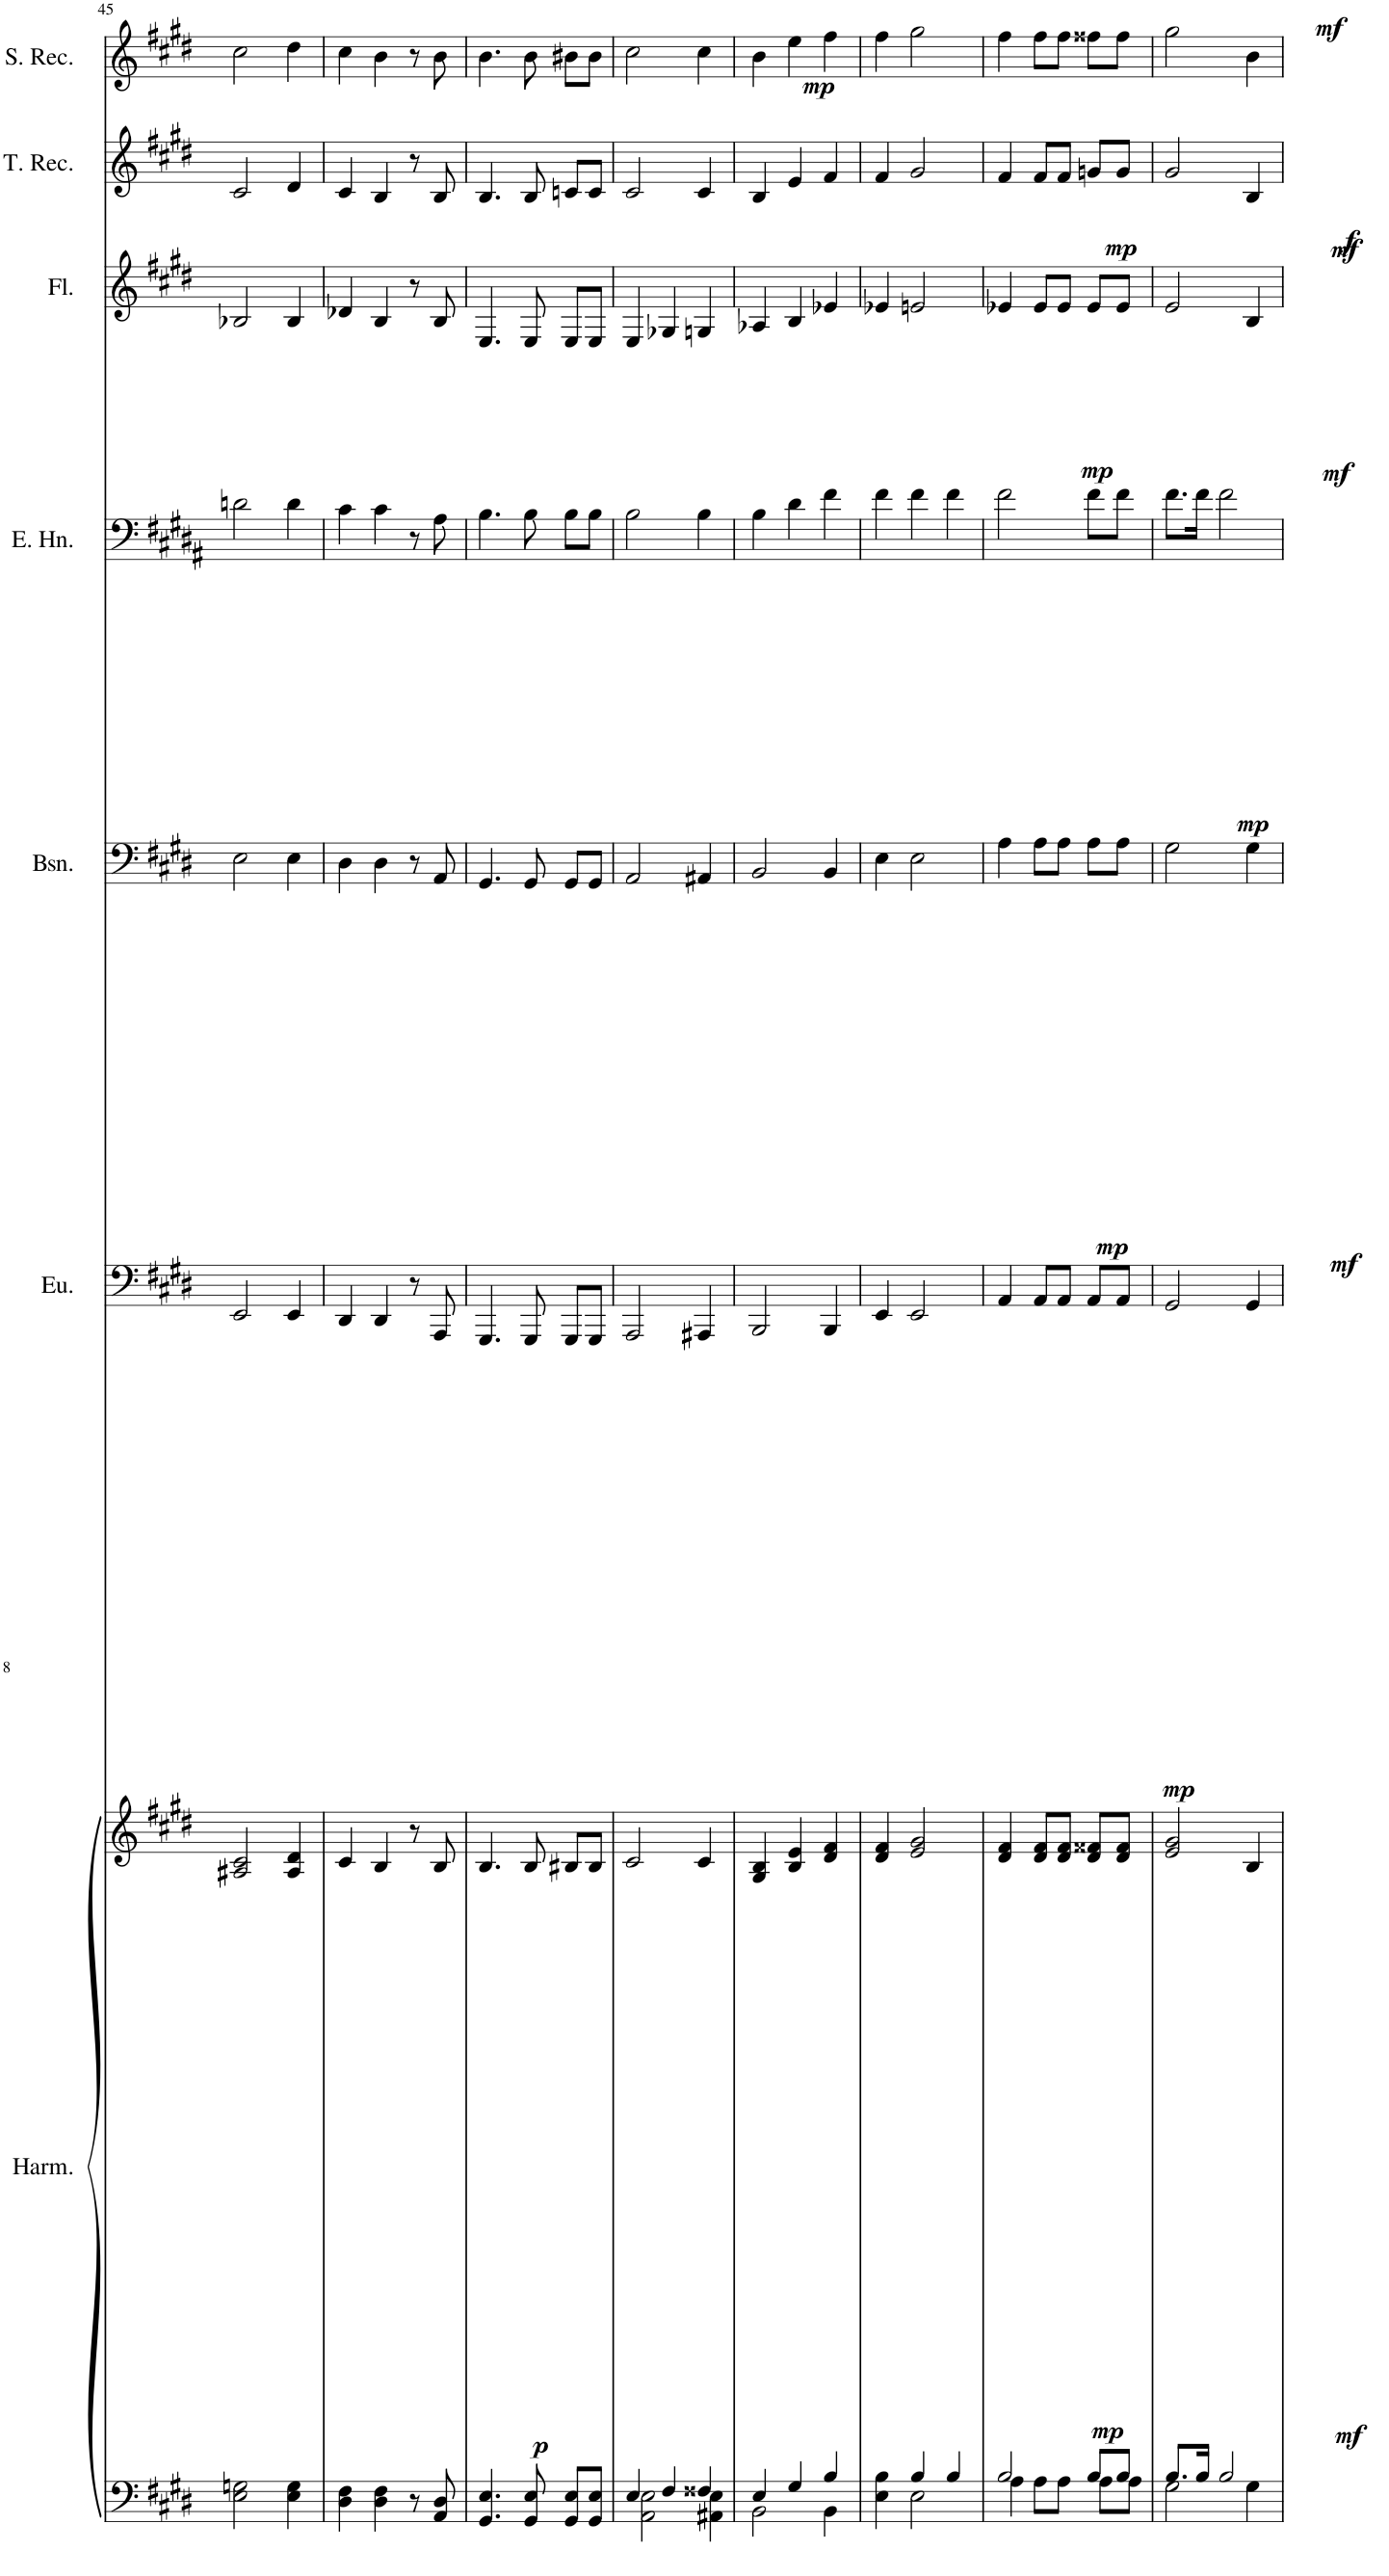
**kern	**kern	**dynam	**kern	**dynam	**kern	**dynam	**kern	**dynam	**kern	**dynam	**kern	**dynam	**kern	**dynam
*part7	*part7	*part7	*part6	*part6	*part5	*part5	*part4	*part4	*part3	*part3	*part2	*part2	*part1	*part1
*staff8	*staff7	*staff7/8	*staff6	*staff6	*staff5	*staff5	*staff4	*staff4	*staff3	*staff3	*staff2	*staff2	*staff1	*staff1
*I"Harmonium	*	*	*I"Euphonium	*	*I"Bassoon	*	*I"English Horn	*	*I"Flute	*	*I"Tenor Recorder	*	*I"Soprano Recorder	*
*I'Harm.	*	*	*I'Eu.	*	*I'Bsn.	*	*I'E. Hn.	*	*I'Fl.	*	*I'T. Rec.	*	*I'S. Rec.	*
!!LO:PB:g=z
*clefF4	*clefG2	*	*clefF4	*	*clefF4	*	*clefF4	*	*clefG2	*	*clefG2	*	*clefG2	*
*	*	*	*	*	*	*	*Trd4c7	*	*	*	*	*	*	*
*k[f#c#g#d#]	*k[f#c#g#d#]	*	*k[f#c#g#d#]	*	*k[f#c#g#d#]	*	*k[f#c#g#d#a#]	*	*k[f#c#g#d#]	*	*k[f#c#g#d#]	*	*k[f#c#g#d#]	*
*M3/4	*M3/4	*	*M3/4	*	*M3/4	*	*M3/4	*	*M3/4	*	*M3/4	*	*M3/4	*
=45	=45	=45	=45	=45	=45	=45	=45	=45	=45	=45	=45	=45	=45	=45
2E\ 2Gn\	2A#X/ 2c#/	.	2EE/	.	2E\	.	2dn\	.	2B-X/	.	2c#/	.	2cc#\	.
4E\ 4G\	4A#/ 4d#/	.	4EE/	.	4E\	.	4d\	.	4B-/	.	4d#/	.	4dd#\	.
=46	=46	=46	=46	=46	=46	=46	=46	=46	=46	=46	=46	=46	=46	=46
4D#\ 4F#\	4c#/	.	4DD#/	.	4D#\	.	4c#\	.	4d-X/	.	4c#/	.	4cc#\	.
4D#\ 4F#\	4B/	.	4DD#/	.	4D#\	.	4c#\	.	4B/	.	4B/	.	4b\	.
8r	8r	.	8r	.	8r	.	8r	.	8r	.	8r	.	8r	.
!	!	!LO:DY:b	!	!	!	!	!	!	!	!	!	!	!	!
8AA/ 8D#/	8B/	p	8AAA/	.	8AA/	.	8A#\	.	8B/	.	8B/	.	8b\	.
=47	=47	=47	=47	=47	=47	=47	=47	=47	=47	=47	=47	=47	=47	=47
4.GG#/ 4.E/	4.B/	.	4.GGG#/	.	4.GG#/	.	4.B\	.	4.E/	.	4.B/	.	4.b\	.
8GG#/ 8E/	8B/	.	8GGG#/	.	8GG#/	.	8B\	.	8E/	.	8B/	.	8b\	.
8GG#/ 8E/L	8B#X/L	.	8GGG#/L	.	8GG#/L	.	8B\L	.	8E/L	.	8cn/L	.	8b#X\L	.
8GG#/ 8E/J	8B#/J	.	8GGG#/J	.	8GG#/J	.	8B\J	.	8E/J	.	8c/J	.	8b#\J	.
=48	=48	=48	=48	=48	=48	=48	=48	=48	=48	=48	=48	=48	=48	=48
*^	*	*	*	*	*	*	*	*	*	*	*	*	*	*
2AA\ 2E\	4E/	2c#/	.	2AAA/	.	2AA/	.	2B\	.	4E/	.	2c#/	.	2cc#\	.
.	4F#/	.	.	.	.	.	.	.	.	4G-X/	.	.	.	.	.
!	!	!	!	!	!	!	!	!	!	!	!	!	!	!	!LO:DY:b
4AA#X\ 4E\	4F##X/	4c#/	.	4AAA#X/	.	4AA#X/	.	4B\	.	4Gn/	.	4c#/	.	4cc#\	mp
=49	=49	=49	=49	=49	=49	=49	=49	=49	=49	=49	=49	=49	=49	=49	=49
4E/	2BB\	4G#/ 4B/	.	2BBB/	.	2BB/	.	4B\	.	4A-X/	.	4B/	.	4b\	.
4G#/	.	4B/ 4e/	.	.	.	.	.	4d#\	.	4B/	.	4e/	.	4ee\	.
4B/	4BB\	4d#/ 4f#/	.	4BBB/	.	4BB/	.	4f#\	.	4e-X/	.	4f#/	.	4ff#\	.
=50	=50	=50	=50	=50	=50	=50	=50	=50	=50	=50	=50	=50	=50	=50	=50
4E\ 4B\	4ryy	4d#/ 4f#/	.	4EE/	.	4E\	.	4f#\	.	4e-X/	.	4f#/	.	4ff#\	.
4B/	2E\	2e/ 2g#/	.	2EE/	.	2E\	.	4f#\	.	2en/	.	2g#/	.	2gg#\	.
4B/	.	.	.	.	.	.	.	4f#\	.	.	.	.	.	.	.
=51	=51	=51	=51	=51	=51	=51	=51	=51	=51	=51	=51	=51	=51	=51	=51
!	!	!	!LO:DY:b	!	!	!	!LO:DY:b	!	!	!	!LO:DY:b	!	!LO:DY:b	!	!
2B/	4A\	4d#/ 4f#/	mp	4AA/	.	4A\	mp	2f#\	.	4e-X/	mp	4f#/	mp	4ff#\	.
!	!	!	!	!	!LO:DY:b	!	!	!	!	!	!	!	!	!	!
.	8A\L	8d#/ 8f#/L	.	8AA/L	mp	8A\L	.	.	.	8e-/L	.	8f#/L	.	8ff#\L	.
.	8A\J	8d#/ 8f#/J	.	8AA/J	.	8A\J	.	.	.	8e-/J	.	8f#/J	.	8ff#\J	.
!	!	!	!	!	!	!	!	!	!LO:DY:b	!	!	!	!	!	!
8B/L	8A\L	8d#/ 8f##X/L	.	8AA/L	.	8A\L	.	8f#\L	mp	8e-/L	.	8gn/L	.	8ff##X\L	.
!	!	!	!	!	!	!	!	!	!	!	!	!	!LO:DY:b	!	!
8B/J	8A\J	8d#/ 8f##/J	.	8AA/J	.	8A\J	.	8f#\J	.	8e-/J	.	8g/J	mf	8ff##\J	.
=52	=52	=52	=52	=52	=52	=52	=52	=52	=52	=52	=52	=52	=52	=52	=52
8.B/L	2G#\	2e/ 2g#/	.	2GG#/	.	2G#\	.	8.f#\L	.	2e/	.	2g#/	.	2gg#\	.
16B/Jk	.	.	.	.	.	.	.	16f#\Jk	.	.	.	.	.	.	.
2B/	.	.	.	.	.	.	.	2f#\	.	.	.	.	.	.	.
!	!	!	!LO:DY:b=2	!	!	!	!	!	!	!	!	!	!	!	!
!	!	!	!LO:DY:n=1:b	!	!	!	!LO:DY:b	!	!	!	!LO:DY:b	!	!LO:DY:b	!	!LO:DY:b
.	4G#\	4B/	mp mf	4GG#/	.	4G#\	mf	.	.	4B/	mf	4B/	f	4b\	mf
*v	*v	*	*	*	*	*	*	*	*	*	*	*	*	*	*
=	=	=	=	=	=	=	=	=	=	=	=	=	=	=
*-	*-	*-	*-	*-	*-	*-	*-	*-	*-	*-	*-	*-	*-	*-
